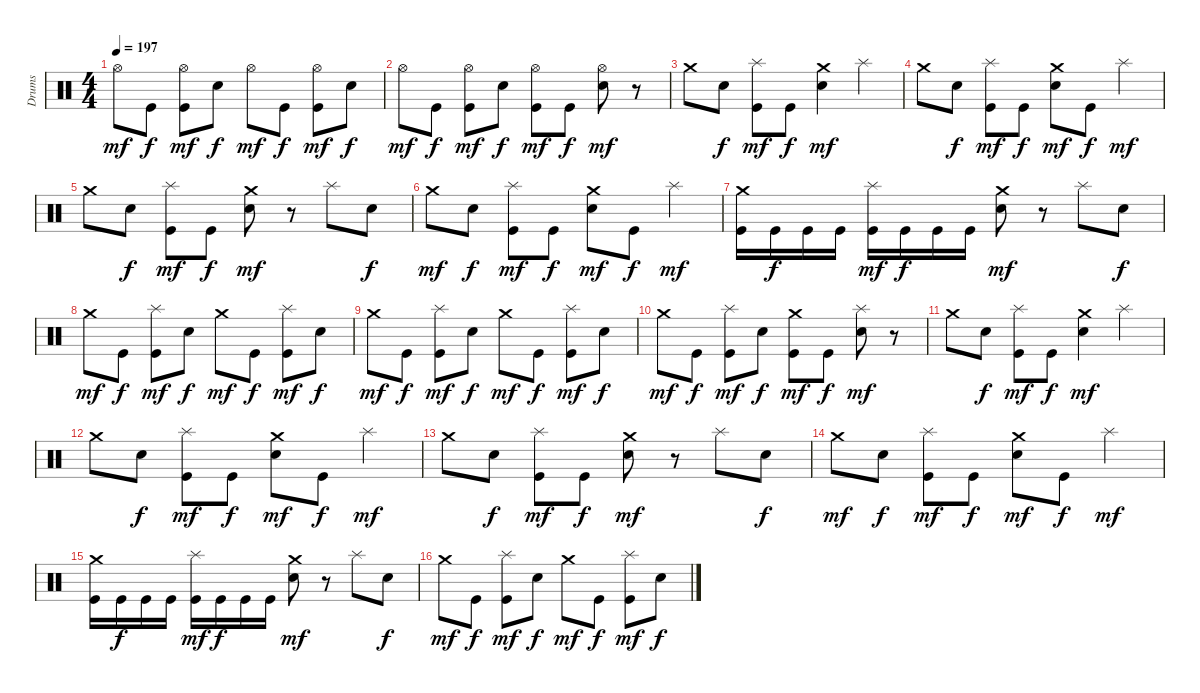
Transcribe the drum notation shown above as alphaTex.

\track ("Drums" "Drums") {instrument percussion}
\staff {score}
\articulation defaults
\ts (4 4)
\tempo 197
\clef neutral
\ks c "Hi-Hat (open)".8{dy mf} "Kick (hit)".8{dy f}
("Hi-Hat (open)" "Kick (hit)").8{dy mf} "Electric Snare (hit)".8{dy f} "Hi-Hat (open)".8{dy mf} "Kick (hit)".8{dy f} ("Hi-Hat (open)" "Kick (hit)").8{dy mf} "Electric Snare (hit)".8{dy f} |
"Hi-Hat (open)".8{dy mf} "Kick (hit)".8{dy f} ("Hi-Hat (open)" "Kick (hit)").8{dy mf} "Electric Snare (hit)".8{dy f} ("Hi-Hat (open)" "Kick (hit)").8{dy mf} "Kick (hit)".8{dy f} ("Hi-Hat (open)" "Electric Snare (hit)").8{dy mf} r.8 |
"Crash medium (hit)".8 "Electric Snare (hit)".8{dy f} ("Splash (hit)" "Kick (hit)").8{dy mf} "Kick (hit)".8{dy f} ("Crash medium (hit)" "Electric Snare (hit)").4{dy mf} "Splash (hit)".4 |
"Crash medium (hit)".8 "Electric Snare (hit)".8{dy f} ("Splash (hit)" "Kick (hit)").8{dy mf} "Kick (hit)".8{dy f} ("Crash medium (hit)" "Electric Snare (hit)").8{dy mf} "Kick (hit)".8{dy f} "Splash (hit)".4{dy mf} |
"Crash medium (hit)".8 "Electric Snare (hit)".8{dy f} ("Splash (hit)" "Kick (hit)").8{dy mf} "Kick (hit)".8{dy f} ("Crash medium (hit)" "Electric Snare (hit)").8{dy mf} r.8 "Splash (hit)".8 "Electric Snare (hit)".8{dy f} |
"Crash medium (hit)".8{dy mf} "Electric Snare (hit)".8{dy f} ("Splash (hit)" "Kick (hit)").8{dy mf} "Kick (hit)".8{dy f} ("Crash medium (hit)" "Electric Snare (hit)").8{dy mf} "Kick (hit)".8{dy f} "Splash (hit)".4{dy mf} |
("Crash medium (hit)" "Kick (hit)").16 "Kick (hit)".16{dy f} "Kick (hit)".16 "Kick (hit)".16 ("Splash (hit)" "Kick (hit)").16{dy mf} "Kick (hit)".16{dy f} "Kick (hit)".16 "Kick (hit)".16 ("Crash medium (hit)" "Electric Snare (hit)").8{dy mf} r.8 "Splash (hit)".8 "Electric Snare (hit)".8{dy f} |
"Crash medium (hit)".8{dy mf} "Kick (hit)".8{dy f} ("Splash (hit)" "Kick (hit)").8{dy mf} "Electric Snare (hit)".8{dy f} "Crash medium (hit)".8{dy mf} "Kick (hit)".8{dy f} ("Splash (hit)" "Kick (hit)").8{dy mf} "Electric Snare (hit)".8{dy f} |
"Crash medium (hit)".8{dy mf} "Kick (hit)".8{dy f} ("Splash (hit)" "Kick (hit)").8{dy mf} "Electric Snare (hit)".8{dy f} "Crash medium (hit)".8{dy mf} "Kick (hit)".8{dy f} ("Splash (hit)" "Kick (hit)").8{dy mf} "Electric Snare (hit)".8{dy f} |
"Crash medium (hit)".8{dy mf} "Kick (hit)".8{dy f} ("Splash (hit)" "Kick (hit)").8{dy mf} "Electric Snare (hit)".8{dy f} ("Crash medium (hit)" "Kick (hit)").8{dy mf} "Kick (hit)".8{dy f} ("Splash (hit)" "Electric Snare (hit)").8{dy mf} r.8 |
"Crash medium (hit)".8 "Electric Snare (hit)".8{dy f} ("Splash (hit)" "Kick (hit)").8{dy mf} "Kick (hit)".8{dy f} ("Crash medium (hit)" "Electric Snare (hit)").4{dy mf} "Splash (hit)".4 |
"Crash medium (hit)".8 "Electric Snare (hit)".8{dy f} ("Splash (hit)" "Kick (hit)").8{dy mf} "Kick (hit)".8{dy f} ("Crash medium (hit)" "Electric Snare (hit)").8{dy mf} "Kick (hit)".8{dy f} "Splash (hit)".4{dy mf} |
"Crash medium (hit)".8 "Electric Snare (hit)".8{dy f} ("Splash (hit)" "Kick (hit)").8{dy mf} "Kick (hit)".8{dy f} ("Crash medium (hit)" "Electric Snare (hit)").8{dy mf} r.8 "Splash (hit)".8 "Electric Snare (hit)".8{dy f} |
"Crash medium (hit)".8{dy mf} "Electric Snare (hit)".8{dy f} ("Splash (hit)" "Kick (hit)").8{dy mf} "Kick (hit)".8{dy f} ("Crash medium (hit)" "Electric Snare (hit)").8{dy mf} "Kick (hit)".8{dy f} "Splash (hit)".4{dy mf} |
("Crash medium (hit)" "Kick (hit)").16 "Kick (hit)".16{dy f} "Kick (hit)".16 "Kick (hit)".16 ("Splash (hit)" "Kick (hit)").16{dy mf} "Kick (hit)".16{dy f} "Kick (hit)".16 "Kick (hit)".16 ("Crash medium (hit)" "Electric Snare (hit)").8{dy mf} r.8 "Splash (hit)".8 "Electric Snare (hit)".8{dy f} |
"Crash medium (hit)".8{dy mf} "Kick (hit)".8{dy f} ("Splash (hit)" "Kick (hit)").8{dy mf} "Electric Snare (hit)".8{dy f} "Crash medium (hit)".8{dy mf} "Kick (hit)".8{dy f} ("Splash (hit)" "Kick (hit)").8{dy mf} "Electric Snare (hit)".8{dy f}
